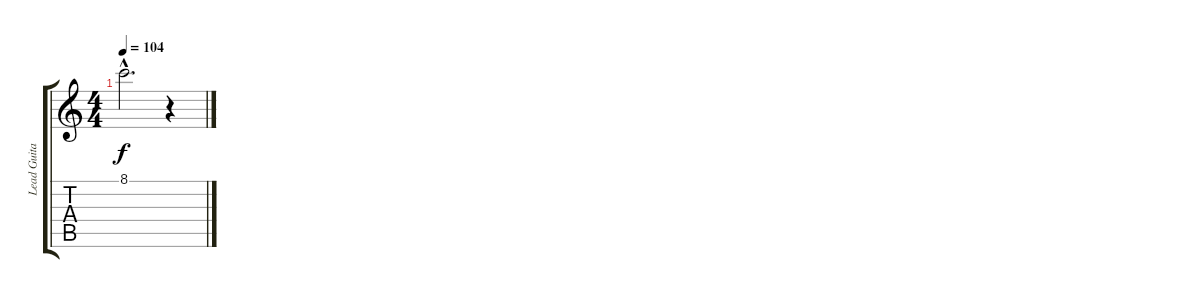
\track ("Lead Guitar" "Lead Guita") {instrument overdrivenguitar}
\staff {score tabs}
\tuning (E4 B3 G3 D3 A2 E2) {hide}
\ts (4 4)
\tempo 104
\clef g2
\ks c
8.1{hac}.2{d dy f} r.4
